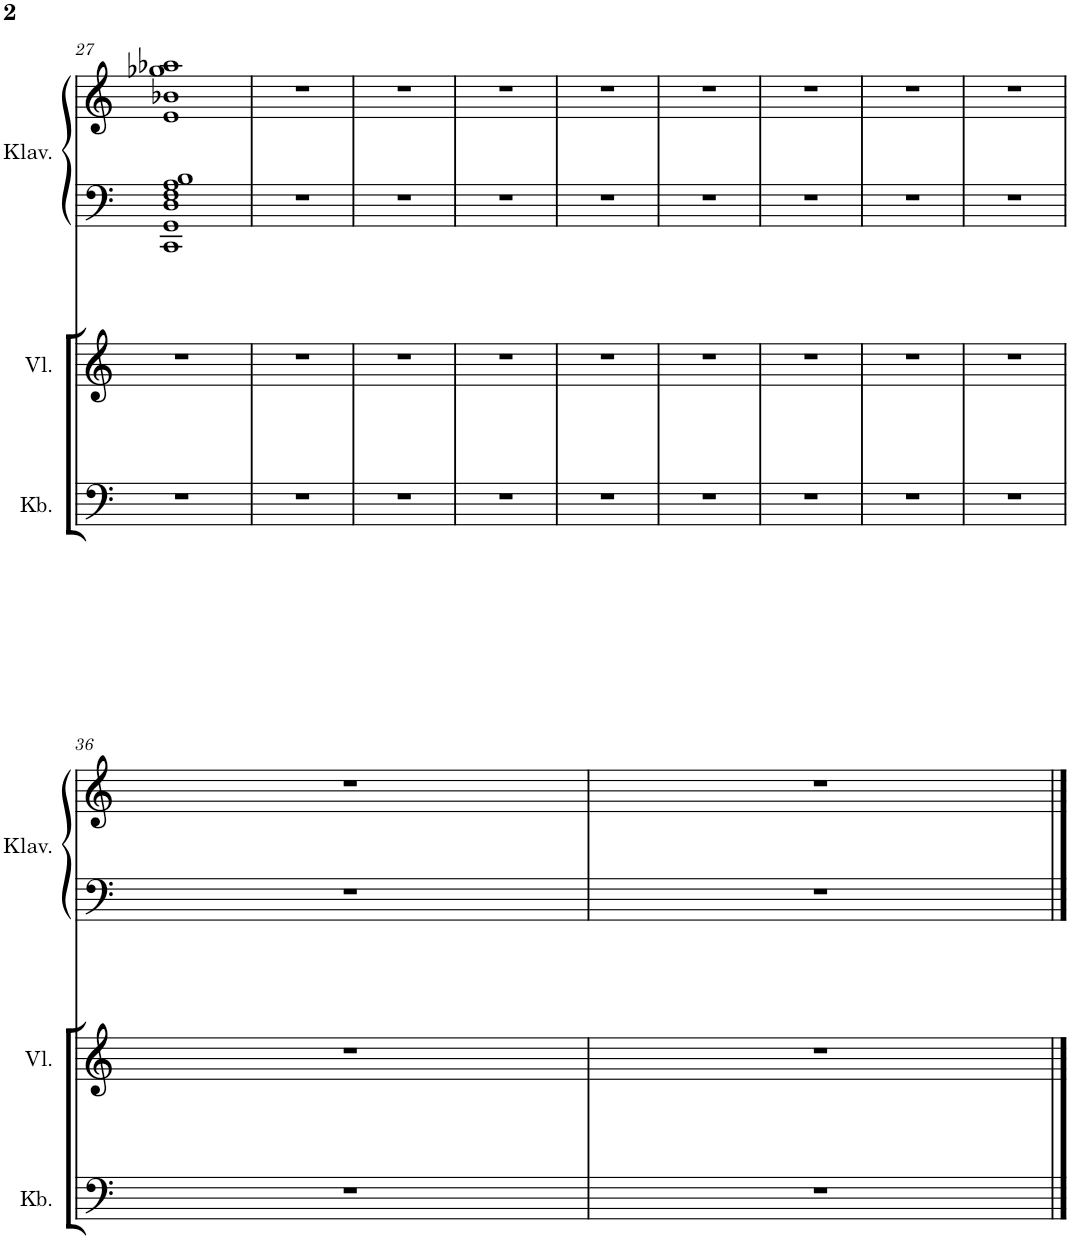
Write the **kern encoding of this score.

**kern	**kern	**kern	**kern
*part3	*part2	*part1	*part1
*staff4	*staff3	*staff2	*staff1
*I"Kontrabass	*I"Violine	*I"Klavier	*
*I'Kb.	*I'Vl.	*I'Klav.	*
!!LO:PB:g=z
*clefF4	*clefG2	*clefF4	*clefG2
*Trd7c12	*	*	*
*k[]	*k[]	*k[]	*k[]
*M4/4	*M4/4	*M4/4	*M4/4
=27	=27	=27	=27
1r	1r	1CC 1GG 1D 1F 1A 1B	1e 1b-X 1gg-X 1aa-X
=28	=28	=28	=28
1r	1r	1r	1r
=29	=29	=29	=29
1r	1r	1r	1r
=30	=30	=30	=30
1r	1r	1r	1r
=31	=31	=31	=31
1r	1r	1r	1r
=32	=32	=32	=32
1r	1r	1r	1r
=33	=33	=33	=33
1r	1r	1r	1r
=34	=34	=34	=34
1r	1r	1r	1r
=35	=35	=35	=35
1r	1r	1r	1r
!!LO:LB:g=z
=36	=36	=36	=36
1r	1r	1r	1r
=37	=37	=37	=37
1r	1r	1r	1r
==	==	==	==
*-	*-	*-	*-
